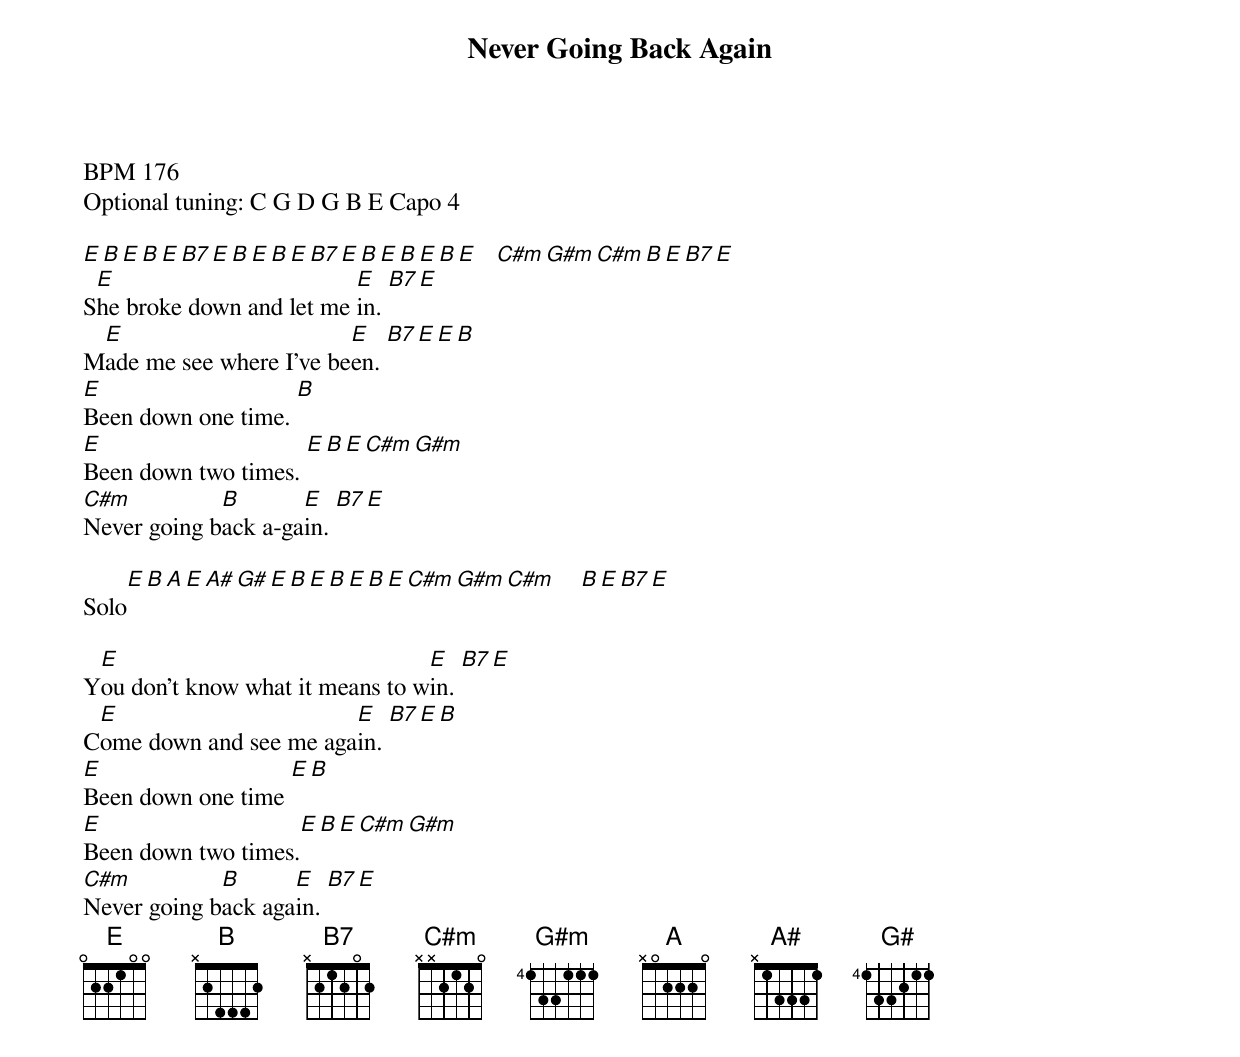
{title:Never Going Back Again}
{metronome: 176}
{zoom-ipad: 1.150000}

BPM 176
Optional tuning: C G D G B E Capo 4

[E][B][E][B][E][B7][E][B][E][B][E][B7][E][B][E][B][E][B][E]   [C#m][G#m][C#m][B][E][B7][E]
S[E]he broke down and let me [E]in. [B7][E]
M[E]ade me see where I've be[E]en. [B7][E][E][B]
[E]Been down one time. [B]
[E]Been down two times. [E][B][E][C#m][G#m]
[C#m]Never going b[B]ack a-ga[E]in. [B7][E]

Solo[E][B][A][E][A#][G#][E][B][E][B][E][B][E][C#m][G#m][C#m]    [B][E][B7][E]

Y[E]ou don't know what it means to w[E]in. [B7][E]
C[E]ome down and see me aga[E]in. [B7][E][B]
[E]Been down one time [E][B]
[E]Been down two times.[E][B][E][C#m][G#m]
[C#m]Never going b[B]ack aga[E]in. [B7][E]
